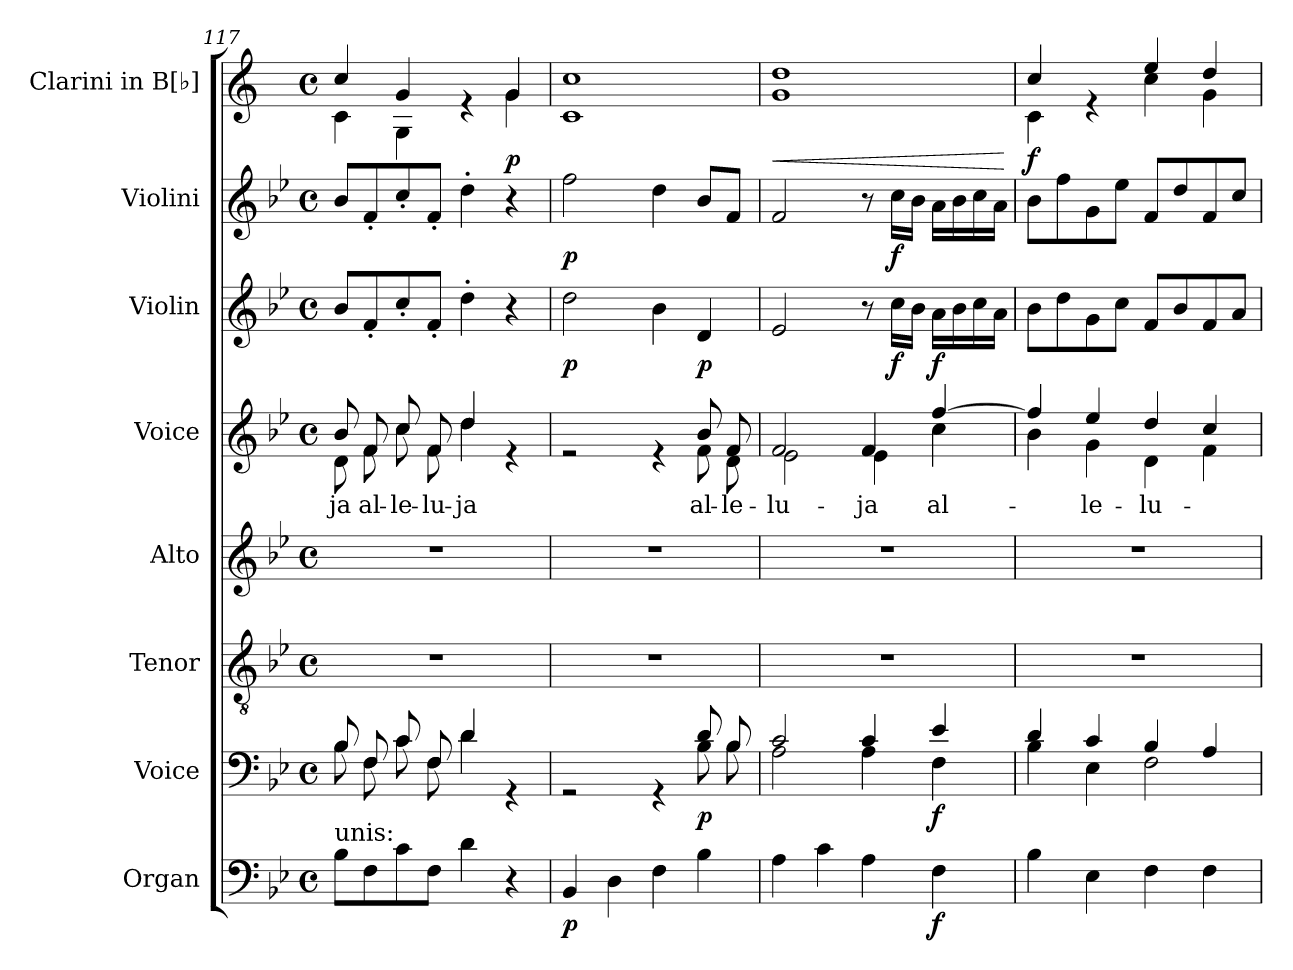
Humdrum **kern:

**kern	**dynam	**kern	**dynam	**kern	**kern	**kern	**text	**dynam	**kern	**dynam	**kern	**dynam	**kern	**dynam
*part8	*part8	*part7	*part7	*part6	*part5	*part4	*part4	*part4	*part3	*part3	*part2	*part2	*part1	*part1
*staff8	*staff8	*staff7	*staff7	*staff6	*staff5	*staff4	*staff4	*staff4	*staff3	*staff3	*staff2	*staff2	*staff1	*staff1
*I"Organ	*	*I"Voice	*	*I"Tenor	*I"Alto	*I"Voice	*	*	*I"Violin	*	*I"Violini	*	*I"Clarini in B[♭]	*
*	*	*	*	*	*	*	*	*	*I'Vln	*	*I'Vln	*	*	*
*clefF4	*	*clefF4	*	*clefGv2	*clefG2	*clefG2	*	*	*clefG2	*	*clefG2	*	*clefG2	*
*	*	*	*	*	*	*	*	*	*	*	*	*	*ITrd1c2	*
*k[b-e-]	*	*k[b-e-]	*	*k[b-e-]	*k[b-e-]	*k[b-e-]	*	*	*k[b-e-]	*	*k[b-e-]	*	*k[b-e-]	*
*M4/4	*	*M4/4	*	*M4/4	*M4/4	*M4/4	*	*	*M4/4	*	*M4/4	*	*M4/4	*
*met(c)	*	*met(c)	*	*met(c)	*met(c)	*met(c)	*	*	*met(c)	*	*met(c)	*	*met(c)	*
=117	=117	=117	=117	=117	=117	=117	=117	=117	=117	=117	=117	=117	=117	=117
*	*	*^	*	*	*	*	*	*	*	*	*	*	*	*
!LO:TX:a:t=unis&colon;	!	!	!	!	!	!	!	!	!	!	!	!	!	!	!
!	!	!	!	!	!	!	!	!LO:LY:b	!	!	!	!	!	!	!
*	*	*	*	*	*	*	*^	*	*	*	*	*	*	*^	*
8B-\L	.	8B-/	8B-\	.	1r	1r	8b-/	8d\	-ja	.	8b-/L	.	8b-/L	.	4b-/	4B-\	.
!	!	!	!	!	!	!	!	!	!LO:LY:b	!	!	!	!	!	!	!	!
8F\	.	8F/	8F\	.	.	.	8f/	8f\	al-	.	8f'/	.	8f'/	.	.	.	.
!	!	!	!	!	!	!	!	!	!LO:LY:b	!	!	!	!	!	!	!	!
8c\	.	8c/	8c\	.	.	.	8cc/	8cc\	-le-	.	8cc'/	.	8cc'/	.	4f/	4F\	.
!	!	!	!	!	!	!	!	!	!LO:LY:b	!	!	!	!	!	!	!	!
8F\J	.	8F/	8F\	.	.	.	8f/	8f\	-lu-	.	8f'/J	.	8f'/J	.	.	.	.
!	!	!	!	!	!	!	!	!	!LO:LY:b	!	!	!	!	!	!	!	!
4d\	.	4d/	4d\	.	.	.	4dd/	4dd\	-ja	.	4dd'\	.	4dd'\	.	4re	4ryy	.
!	!	!	!	!	!	!	!	!	!	!	!	!	!	!	!	!	!LO:DY:b
4r	.	4rGG	4ryy	.	.	.	4re	4ryy	.	.	4r	.	4r	.	4f/	4f\	p
=118	=118	=118	=118	=118	=118	=118	=118	=118	=118	=118	=118	=118	=118	=118	=118	=118	=118
!	!LO:DY:b	!	!	!	!	!	!	!	!	!	!	!LO:DY:b	!	!LO:DY:b	!	!	!
4BB-/	p	2rGG	2.ryy	.	1r	1r	2re	2.ryy	.	.	2dd\	p	2ff\	p	1b-	1B-	.
4D\	.	.	.	.	.	.	.	.	.	.	.	.	.	.	.	.	.
4F\	.	4rGG	.	.	.	.	4re	.	.	.	4b-\	.	4dd\	.	.	.	.
!	!	!	!	!LO:DY:b	!	!	!	!	!LO:LY:b	!LO:DY:b	!	!	!	!	!	!	!
4B-\	.	8d/	8B-\	p	.	.	8b-/	8f\	al-	p	4d/	.	8b-/L	.	.	.	.
!	!	!	!	!	!	!	!	!	!LO:LY:b	!	!	!	!	!	!	!	!
.	.	8B-/	8B-\	.	.	.	8f/	8d\	-le-	.	.	.	8f/J	.	.	.	.
!!LO:LB:g=z	!!
=119	=119	=119	=119	=119	=119	=119	=119	=119	=119	=119	=119	=119	=119	=119	=119	=119	=119
!	!	!	!	!	!	!	!	!	!LO:LY:b	!	!	!	!	!	!	!	!LO:HP:b
4A\	.	2c/	2A\	.	1r	1r	2f/	2e-\	-lu-	.	2e-/	.	2f/	.	1cc	1f	<
4c\	.	.	.	.	.	.	.	.	.	.	.	.	.	.	.	.	.
!	!	!	!	!	!	!	!	!	!LO:LY:b	!	!	!	!	!	!	!	!
4A\	.	4c/	4A\	.	.	.	4f/	4e-\	-ja	.	8r	.	8r	.	.	.	.
!	!	!	!	!	!	!	!	!	!	!	!	!LO:DY:b	!	!LO:DY:b	!	!	!
.	.	.	.	.	.	.	.	.	.	.	16cc\LL	f	16cc\LL	f	.	.	.
.	.	.	.	.	.	.	.	.	.	.	16b-\JJ	.	16b-\JJ	.	.	.	.
!	!LO:DY:b	!	!	!LO:DY:b	!	!	!	!	!LO:LY:b	!LO:DY:b	!	!	!	!	!	!	!
4F\	f	4e-/	4F\	f	.	.	[4ff/	4cc\	al-	f	16a\LL	.	16a\LL	.	.	.	.
.	.	.	.	.	.	.	.	.	.	.	16b-\	.	16b-\	.	.	.	.
.	.	.	.	.	.	.	.	.	.	.	16cc\	.	16cc\	.	.	.	.
.	.	.	.	.	.	.	.	.	.	.	16a\JJ	.	16a\JJ	.	.	.	.
*	*	*v	*v	*	*	*	*v	*v	*	*	*	*	*	*	*v	*v	*
.	.	.	.	.	.	.	.	.	.	.	.	.	.	[
=120	=120	=120	=120	=120	=120	=120	=120	=120	=120	=120	=120	=120	=120	=120
*	*	*^	*	*	*	*^	*	*	*	*	*	*	*^	*
!	!	!	!	!	!	!	!	!	!	!	!	!	!	!	!	!	!LO:DY:b
4B-\	.	4d/	4B-\	.	1r	1r	4ff/]	4b-\	.	.	8b-\L	.	8b-\L	.	4b-/	4B-\	f
.	.	.	.	.	.	.	.	.	.	.	8dd\	.	8ff\	.	.	.	.
!	!	!	!	!	!	!	!	!	!LO:LY:b	!	!	!	!	!	!	!	!
4E-\	.	4c/	4E-\	.	.	.	4ee-/	4g\	-le-	.	8g\	.	8g\	.	4re	4ryy	.
.	.	.	.	.	.	.	.	.	.	.	8cc\J	.	8ee-\J	.	.	.	.
!	!	!	!	!	!	!	!	!	!LO:LY:b	!	!	!	!	!	!	!	!
4F\	.	4B-/	2F\	.	.	.	4dd/	4d\	-lu-	.	8f/L	.	8f/L	.	4dd/	4b-\	.
.	.	.	.	.	.	.	.	.	.	.	8b-/	.	8dd/	.	.	.	.
4F\	.	4A/	.	.	.	.	4cc/	4f\	.	.	8f/	.	8f/	.	4cc/	4f\	.
.	.	.	.	.	.	.	.	.	.	.	8a/J	.	8cc/J	.	.	.	.
*	*	*v	*v	*	*	*	*v	*v	*	*	*	*	*	*	*v	*v	*
=	=	=	=	=	=	=	=	=	=	=	=	=	=	=
*-	*-	*-	*-	*-	*-	*-	*-	*-	*-	*-	*-	*-	*-	*-
